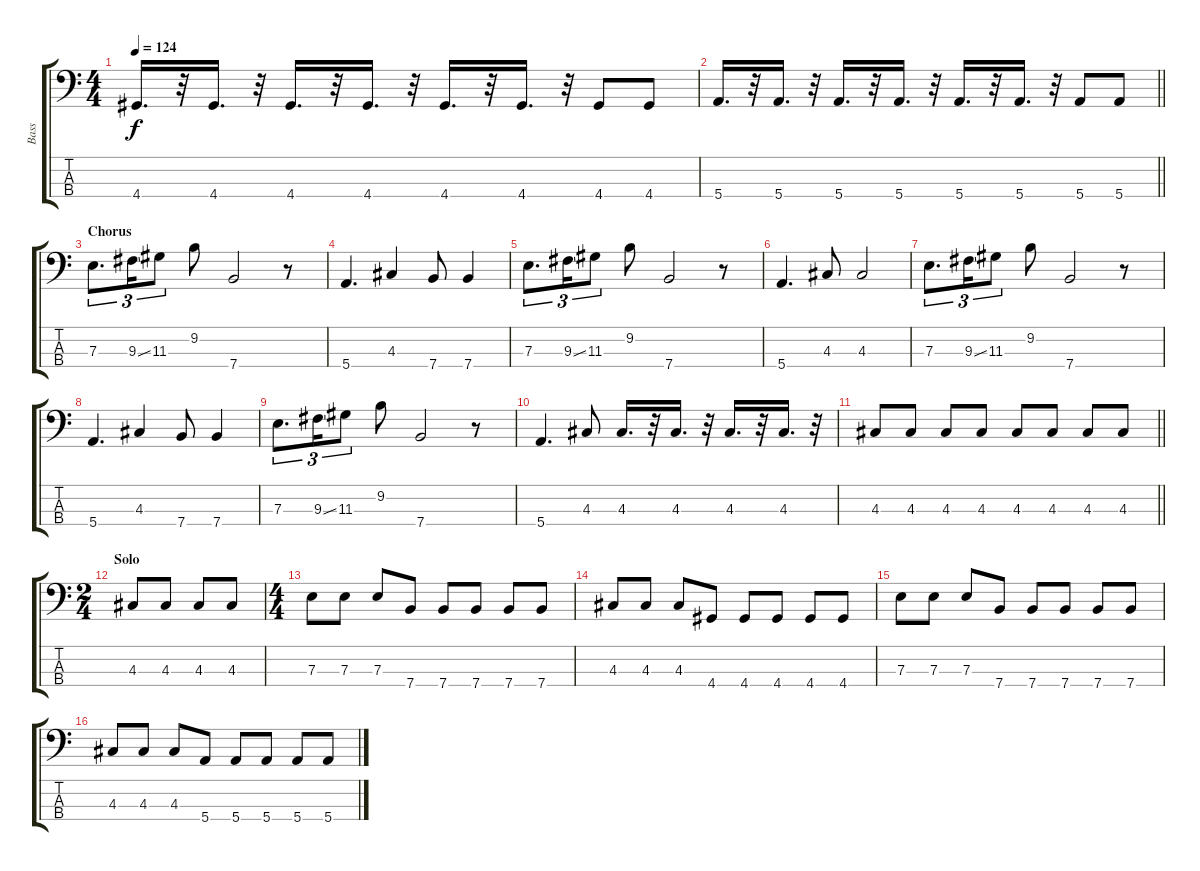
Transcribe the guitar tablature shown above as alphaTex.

\track ("Bass" "Bass") {instrument electricbassfinger}
\staff {score tabs}
\tuning (G2 D2 A1 E1) {hide}
\ts (4 4)
\tempo 124
\clef f4
\ks c
4.4.16{d dy f} r.32 4.4.16{d} r.32 4.4.16{d} r.32 4.4.16{d} r.32 4.4.16{d} r.32 4.4.16{d} r.32 4.4.8 4.4.8 |
\barLineRight lightlight
5.4.16{d} r.32 5.4.16{d} r.32 5.4.16{d} r.32 5.4.16{d} r.32 5.4.16{d} r.32 5.4.16{d} r.32 5.4.8 5.4.8 |
\section ("" "Chorus")
7.3.8{d tu (3 2)} 9.3{ss}.16{tu (3 2)} 11.3.8{tu (3 2)} 9.2.8 7.4.2 r.8 |
5.4.4{d} 4.3.4 7.4.8 7.4.4 |
7.3.8{d tu (3 2)} 9.3{ss}.16{tu (3 2)} 11.3.8{tu (3 2)} 9.2.8 7.4.2 r.8 |
5.4.4{d} 4.3.8 4.3.2 |
7.3.8{d tu (3 2)} 9.3{ss}.16{tu (3 2)} 11.3.8{tu (3 2)} 9.2.8 7.4.2 r.8 |
5.4.4{d} 4.3.4 7.4.8 7.4.4 |
7.3.8{d tu (3 2)} 9.3{ss}.16{tu (3 2)} 11.3.8{tu (3 2)} 9.2.8 7.4.2 r.8 |
5.4.4{d} 4.3.8 4.3.16{d} r.32 4.3.16{d} r.32 4.3.16{d} r.32 4.3.16{d} r.32 |
\barLineRight lightlight
4.3.8 4.3.8 4.3.8 4.3.8 4.3.8 4.3.8 4.3.8 4.3.8 |
\ts (2 4)
\section ("" "Solo")
4.3.8 4.3.8 4.3.8 4.3.8 |
\ts (4 4)
7.3.8 7.3.8 7.3.8 7.4.8 7.4.8 7.4.8 7.4.8 7.4.8 |
4.3.8 4.3.8 4.3.8 4.4.8 4.4.8 4.4.8 4.4.8 4.4.8 |
7.3.8 7.3.8 7.3.8 7.4.8 7.4.8 7.4.8 7.4.8 7.4.8 |
4.3.8 4.3.8 4.3.8 5.4.8 5.4.8 5.4.8 5.4.8 5.4.8
